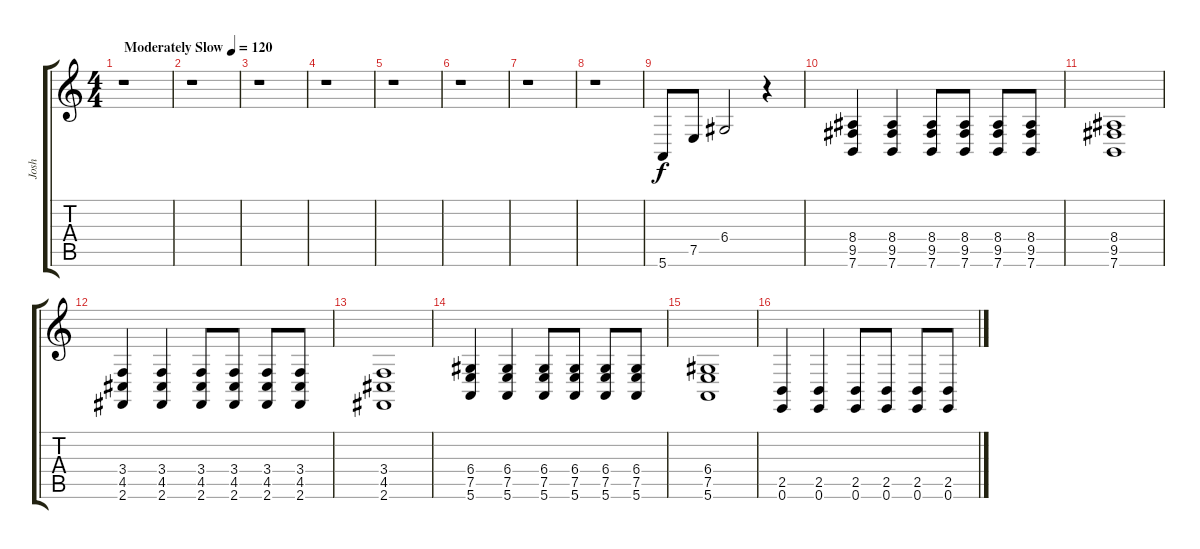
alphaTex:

\track ("Josh" "Josh") {instrument acousticgrandpiano}
\staff {score tabs}
\tuning (E4 B3 G3 D3 A2 E2) {hide}
\ts (4 4)
\tempo (120 "Moderately Slow")
\clef g2
\ks c
r.1{dy f instrument acousticgrandpiano} |
r.1 |
r.1 |
r.1 |
r.1 |
r.1 |
r.1 |
r.1 |
5.6.8 7.5.8 6.4.2 r.4 |
(8.4 9.5 7.6).4 (8.4 9.5 7.6).4 (8.4 9.5 7.6).8 (8.4 9.5 7.6).8 (8.4 9.5 7.6).8 (8.4 9.5 7.6).8 |
(8.4 9.5 7.6).1 |
(3.4 4.5 2.6).4 (3.4 4.5 2.6).4 (3.4 4.5 2.6).8 (3.4 4.5 2.6).8 (3.4 4.5 2.6).8 (3.4 4.5 2.6).8 |
(3.4 4.5 2.6).1 |
(6.4 7.5 5.6).4 (6.4 7.5 5.6).4 (6.4 7.5 5.6).8 (6.4 7.5 5.6).8 (6.4 7.5 5.6).8 (6.4 7.5 5.6).8 |
(6.4 7.5 5.6).1 |
(2.5 0.6).4 (2.5 0.6).4 (2.5 0.6).8 (2.5 0.6).8 (2.5 0.6).8 (2.5 0.6).8
